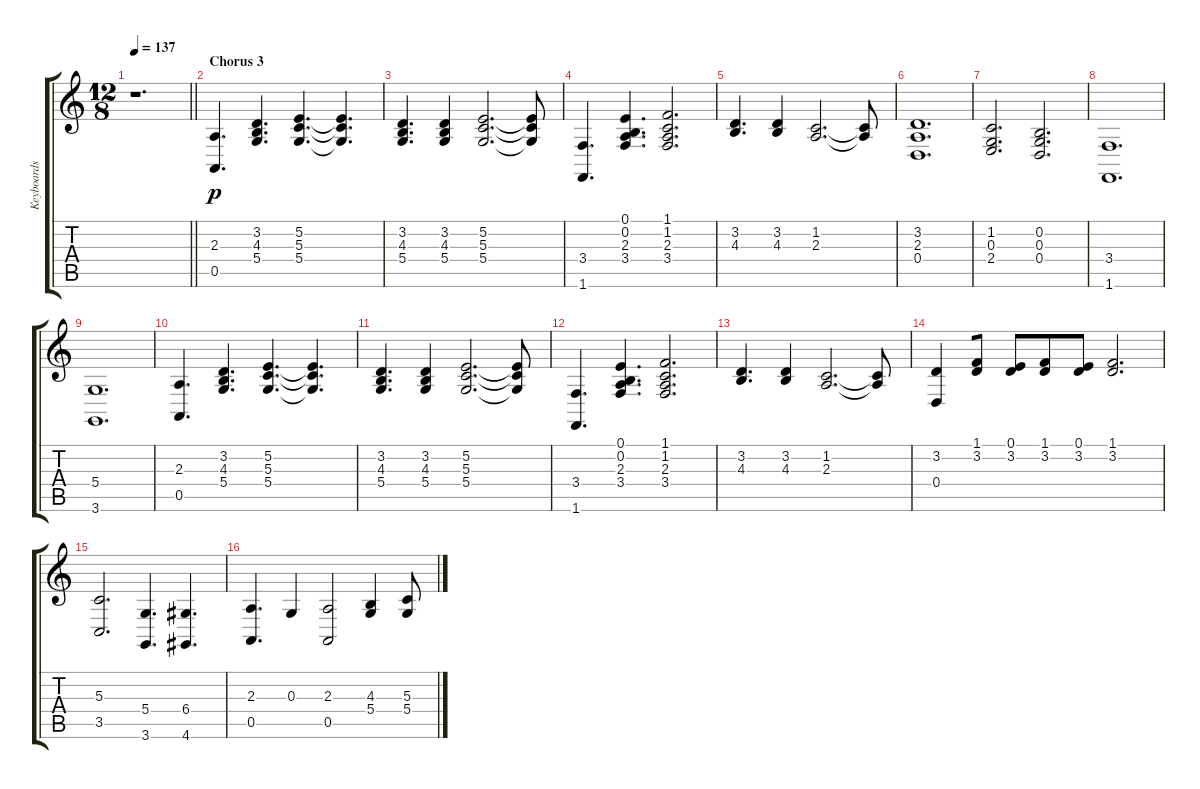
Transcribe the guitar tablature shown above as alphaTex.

\track ("Keyboards" "Keyboards") {instrument lead2sawtooth bank 255}
\staff {score tabs}
\tuning (E4 B3 G3 D3 A2 E2) {hide}
\ts (12 8)
\tempo 137
\clef g2
\barLineRight lightlight
\ks c
r.1{d dy p} |
\section ("" "Chorus 3")
(2.3 0.5).4{d} (3.2 4.3 5.4).4{d} (5.2 5.3 5.4).4{d} (5.2{t} 5.3{t} 5.4{t}).4{d} |
(3.2 4.3 5.4).4{d} (3.2 4.3 5.4).4 (5.2 5.3 5.4).2{d} (5.2{t} 5.3{t} 5.4{t}).8 |
(3.4 1.6).4{d} (0.1 0.2 2.3 3.4).4{d} (1.1 1.2 2.3 3.4).2{d} |
(3.2 4.3).4{d} (3.2 4.3).4 (1.2 2.3).2{d} (1.2{t} 2.3{t}).8 |
(3.2 2.3 0.4).1{d} |
(1.2 0.3 2.4).2{d} (0.2 0.3 0.4).2{d} |
(3.4 1.6).1{d} |
(5.4 3.6).1{d} |
(2.3 0.5).4{d} (3.2 4.3 5.4).4{d} (5.2 5.3 5.4).4{d} (5.2{t} 5.3{t} 5.4{t}).4{d} |
(3.2 4.3 5.4).4{d} (3.2 4.3 5.4).4 (5.2 5.3 5.4).2{d} (5.2{t} 5.3{t} 5.4{t}).8 |
(3.4 1.6).4{d} (0.1 0.2 2.3 3.4).4{d} (1.1 1.2 2.3 3.4).2{d} |
(3.2 4.3).4{d} (3.2 4.3).4 (1.2 2.3).2{d} (1.2{t} 2.3{t}).8 |
(3.2 0.4).4{beam merge} (1.1 3.2).8 (0.1 3.2).8 (1.1 3.2).8 (0.1 3.2).8 (1.1 3.2).2{d} |
(5.3 3.5).2{d} (5.4 3.6).4{d} (6.4 4.6).4{d} |
(2.3 0.5).4{d beam merge} 0.3.4{beam merge} (2.3 0.5).2 (4.3 5.4).4 (5.3 5.4).8
